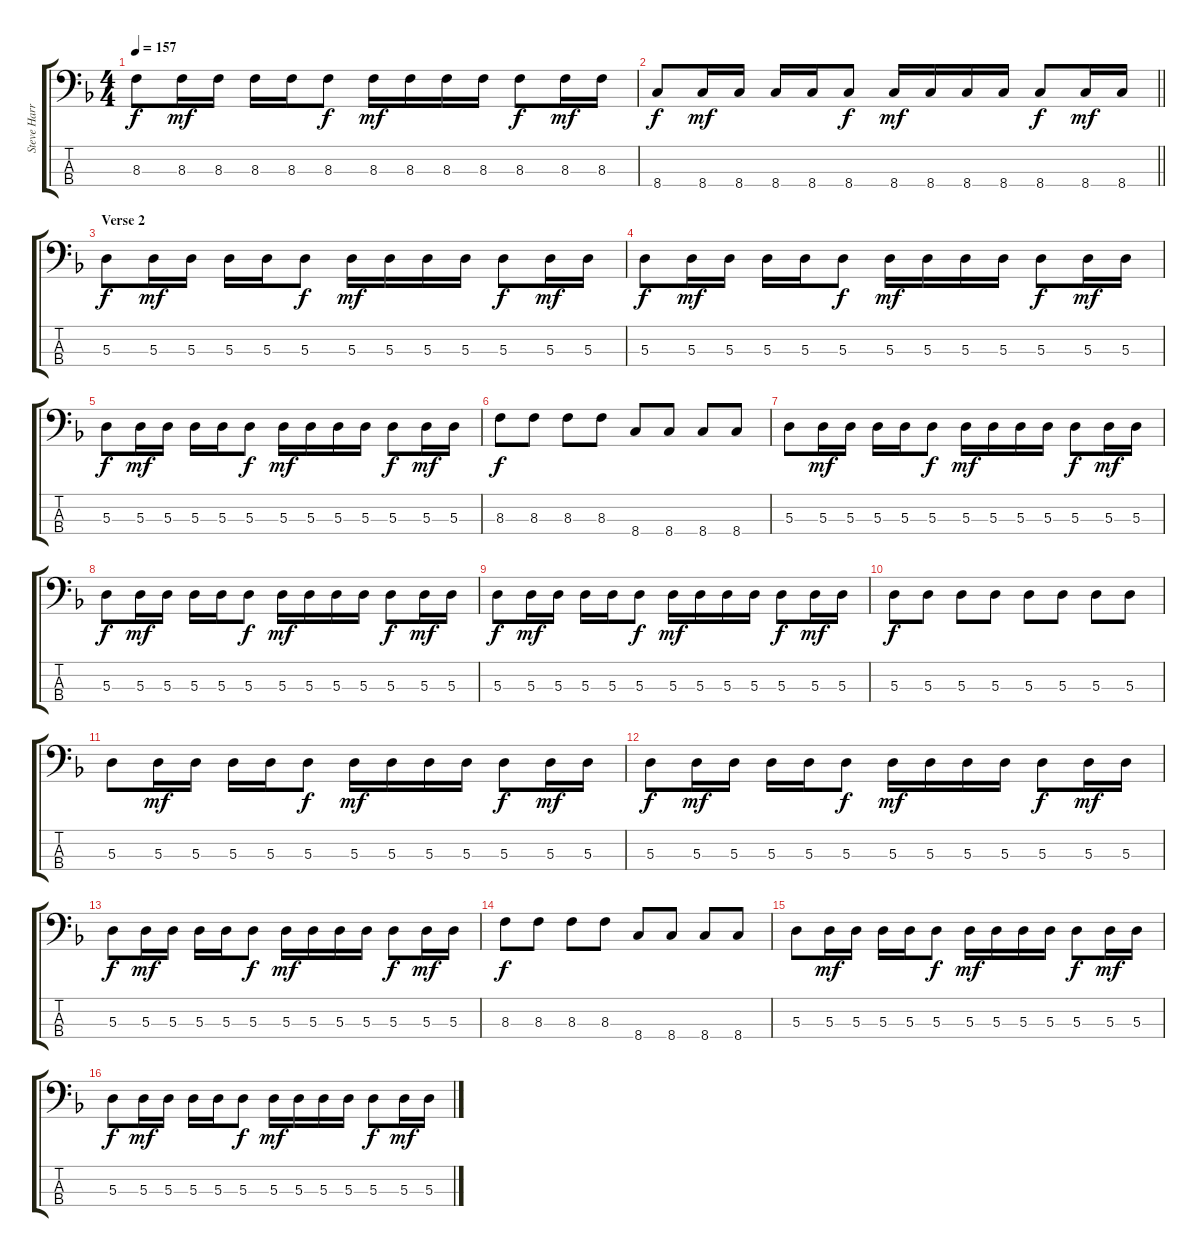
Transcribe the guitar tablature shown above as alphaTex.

\track ("Steve Harris" "Steve Harr") {instrument electricbassfinger}
\staff {score tabs}
\tuning (G2 D2 A1 E1) {hide}
\ts (4 4)
\tempo 157
\clef f4
\ks f
8.3.8{dy f} 8.3.16{dy mf} 8.3.16 8.3.16 8.3.16 8.3.8{dy f} 8.3.16{dy mf} 8.3.16 8.3.16 8.3.16 8.3.8{dy f} 8.3.16{dy mf} 8.3.16 |
\barLineRight lightlight
8.4.8{dy f} 8.4.16{dy mf} 8.4.16 8.4.16 8.4.16 8.4.8{dy f} 8.4.16{dy mf} 8.4.16 8.4.16 8.4.16 8.4.8{dy f} 8.4.16{dy mf} 8.4.16 |
\section ("" "Verse 2")
5.3.8{dy f} 5.3.16{dy mf} 5.3.16 5.3.16 5.3.16 5.3.8{dy f} 5.3.16{dy mf} 5.3.16 5.3.16 5.3.16 5.3.8{dy f} 5.3.16{dy mf} 5.3.16 |
5.3.8{dy f} 5.3.16{dy mf} 5.3.16 5.3.16 5.3.16 5.3.8{dy f} 5.3.16{dy mf} 5.3.16 5.3.16 5.3.16 5.3.8{dy f} 5.3.16{dy mf} 5.3.16 |
5.3.8{dy f} 5.3.16{dy mf} 5.3.16 5.3.16 5.3.16 5.3.8{dy f} 5.3.16{dy mf} 5.3.16 5.3.16 5.3.16 5.3.8{dy f} 5.3.16{dy mf} 5.3.16 |
8.3.8{dy f} 8.3.8 8.3.8 8.3.8 8.4.8 8.4.8 8.4.8 8.4.8 |
5.3.8 5.3.16{dy mf} 5.3.16 5.3.16 5.3.16 5.3.8{dy f} 5.3.16{dy mf} 5.3.16 5.3.16 5.3.16 5.3.8{dy f} 5.3.16{dy mf} 5.3.16 |
5.3.8{dy f} 5.3.16{dy mf} 5.3.16 5.3.16 5.3.16 5.3.8{dy f} 5.3.16{dy mf} 5.3.16 5.3.16 5.3.16 5.3.8{dy f} 5.3.16{dy mf} 5.3.16 |
5.3.8{dy f} 5.3.16{dy mf} 5.3.16 5.3.16 5.3.16 5.3.8{dy f} 5.3.16{dy mf} 5.3.16 5.3.16 5.3.16 5.3.8{dy f} 5.3.16{dy mf} 5.3.16 |
5.3.8{dy f} 5.3.8 5.3.8 5.3.8 5.3.8 5.3.8 5.3.8 5.3.8 |
5.3.8 5.3.16{dy mf} 5.3.16 5.3.16 5.3.16 5.3.8{dy f} 5.3.16{dy mf} 5.3.16 5.3.16 5.3.16 5.3.8{dy f} 5.3.16{dy mf} 5.3.16 |
5.3.8{dy f} 5.3.16{dy mf} 5.3.16 5.3.16 5.3.16 5.3.8{dy f} 5.3.16{dy mf} 5.3.16 5.3.16 5.3.16 5.3.8{dy f} 5.3.16{dy mf} 5.3.16 |
5.3.8{dy f} 5.3.16{dy mf} 5.3.16 5.3.16 5.3.16 5.3.8{dy f} 5.3.16{dy mf} 5.3.16 5.3.16 5.3.16 5.3.8{dy f} 5.3.16{dy mf} 5.3.16 |
8.3.8{dy f} 8.3.8 8.3.8 8.3.8 8.4.8 8.4.8 8.4.8 8.4.8 |
5.3.8 5.3.16{dy mf} 5.3.16 5.3.16 5.3.16 5.3.8{dy f} 5.3.16{dy mf} 5.3.16 5.3.16 5.3.16 5.3.8{dy f} 5.3.16{dy mf} 5.3.16 |
5.3.8{dy f} 5.3.16{dy mf} 5.3.16 5.3.16 5.3.16 5.3.8{dy f} 5.3.16{dy mf} 5.3.16 5.3.16 5.3.16 5.3.8{dy f} 5.3.16{dy mf} 5.3.16
